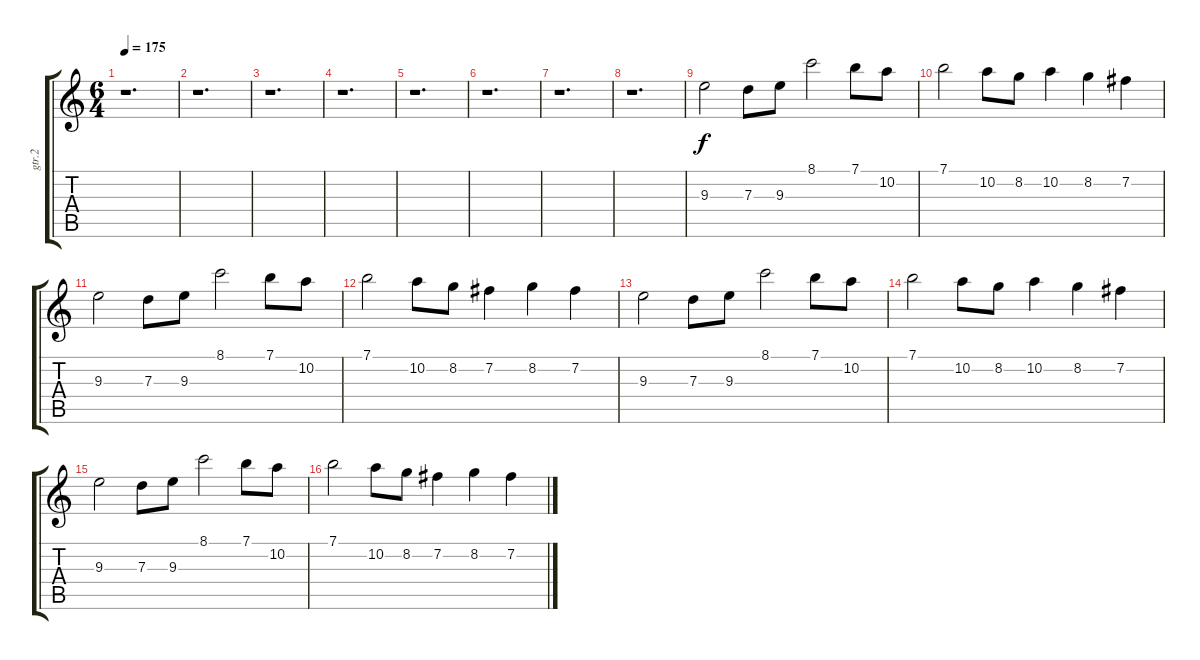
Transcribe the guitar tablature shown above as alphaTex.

\track ("gtr.2" "gtr.2") {instrument electricguitarclean}
\staff {score tabs}
\tuning (E4 B3 G3 D3 A2 E2) {hide}
\ts (6 4)
\tempo 175
\clef g2
\ks c
r.1{d dy f} |
r.1{d} |
r.1{d} |
r.1{d} |
r.1{d} |
r.1{d} |
r.1{d} |
r.1{d} |
9.3.2 7.3.8 9.3.8 8.1.2 7.1.8 10.2.8 |
7.1.2 10.2.8 8.2.8 10.2.4 8.2.4 7.2.4 |
9.3.2 7.3.8 9.3.8 8.1.2 7.1.8 10.2.8 |
7.1.2 10.2.8 8.2.8 7.2.4 8.2.4 7.2.4 |
9.3.2 7.3.8 9.3.8 8.1.2 7.1.8 10.2.8 |
7.1.2 10.2.8 8.2.8 10.2.4 8.2.4 7.2.4 |
9.3.2 7.3.8 9.3.8 8.1.2 7.1.8 10.2.8 |
7.1.2 10.2.8 8.2.8 7.2.4 8.2.4 7.2.4
